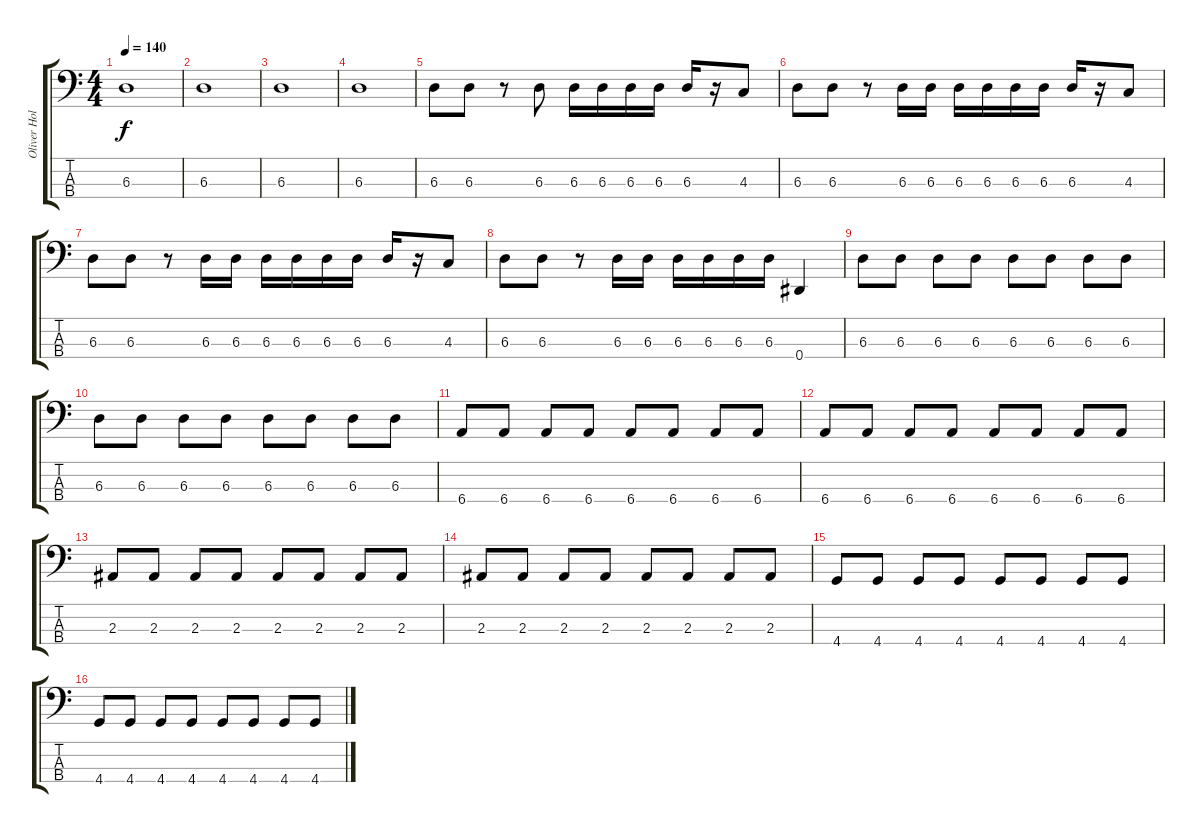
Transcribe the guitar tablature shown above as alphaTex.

\track ("Oliver Holzwarth" "Oliver Hol") {instrument electricbasspick}
\staff {score tabs}
\tuning (Gb2 Db2 Ab1 Eb1) {hide}
\ts (4 4)
\tempo 140
\clef f4
\ks c
6.3.1{dy f} |
6.3.1 |
6.3.1 |
6.3.1 |
6.3.8 6.3.8 r.8 6.3.8 6.3.16 6.3.16 6.3.16 6.3.16 6.3.16 r.16 4.3.8 |
6.3.8 6.3.8 r.8 6.3.16 6.3.16 6.3.16 6.3.16 6.3.16 6.3.16 6.3.16 r.16 4.3.8 |
6.3.8 6.3.8 r.8 6.3.16 6.3.16 6.3.16 6.3.16 6.3.16 6.3.16 6.3.16 r.16 4.3.8 |
6.3.8 6.3.8 r.8 6.3.16 6.3.16 6.3.16 6.3.16 6.3.16 6.3.16 0.4.4 |
6.3.8 6.3.8 6.3.8 6.3.8 6.3.8 6.3.8 6.3.8 6.3.8 |
6.3.8 6.3.8 6.3.8 6.3.8 6.3.8 6.3.8 6.3.8 6.3.8 |
6.4.8 6.4.8 6.4.8 6.4.8 6.4.8 6.4.8 6.4.8 6.4.8 |
6.4.8 6.4.8 6.4.8 6.4.8 6.4.8 6.4.8 6.4.8 6.4.8 |
2.3.8 2.3.8 2.3.8 2.3.8 2.3.8 2.3.8 2.3.8 2.3.8 |
2.3.8 2.3.8 2.3.8 2.3.8 2.3.8 2.3.8 2.3.8 2.3.8 |
4.4.8 4.4.8 4.4.8 4.4.8 4.4.8 4.4.8 4.4.8 4.4.8 |
4.4.8 4.4.8 4.4.8 4.4.8 4.4.8 4.4.8 4.4.8 4.4.8
